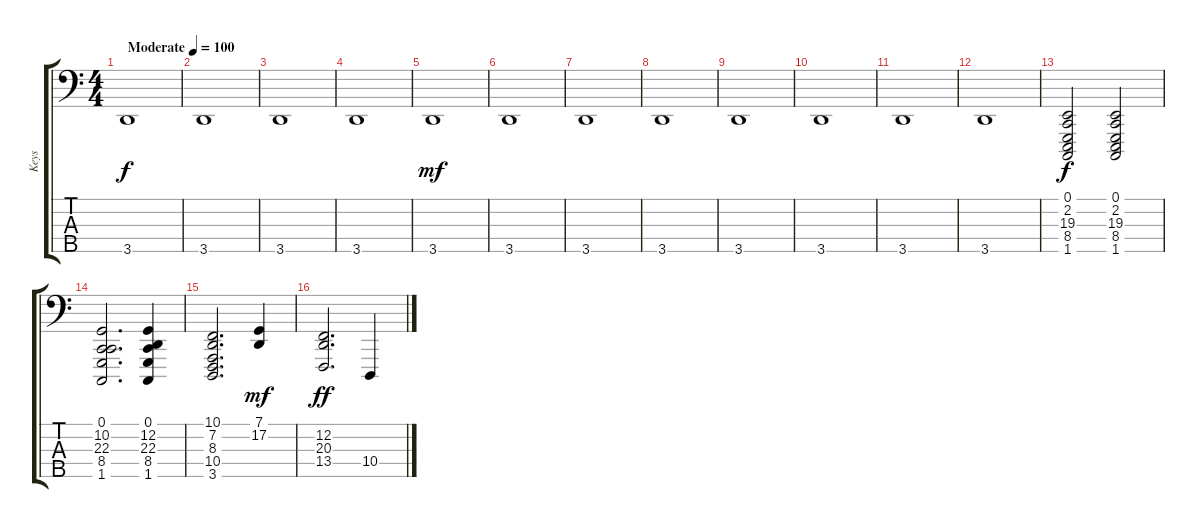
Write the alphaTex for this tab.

\track ("Keys" "Keys") {instrument tremolostrings}
\staff {score tabs}
\tuning (G1 D1 A0 E0 B-1) {hide}
\ts (4 4)
\tempo (100 "Moderate")
\clef f4
\ks c
3.5.1{dy f instrument tremolostrings} |
3.5.1 |
3.5.1 |
3.5.1 |
3.5.1{dy mf} |
3.5.1 |
3.5.1 |
3.5.1 |
3.5.1 |
3.5.1 |
3.5.1 |
3.5.1 |
(0.1 2.2 19.3 8.4 1.5).2{dy f} (0.1 2.2 19.3 8.4 1.5).2 |
(0.1 10.2 22.3 8.4 1.5).2{d} (0.1 12.2 22.3 8.4 1.5).4 |
(10.1 7.2 8.3 10.4 3.5).2{d} (7.1 17.2).4{dy mf} |
(12.2 20.3 13.4).2{d dy ff} 10.4.4
